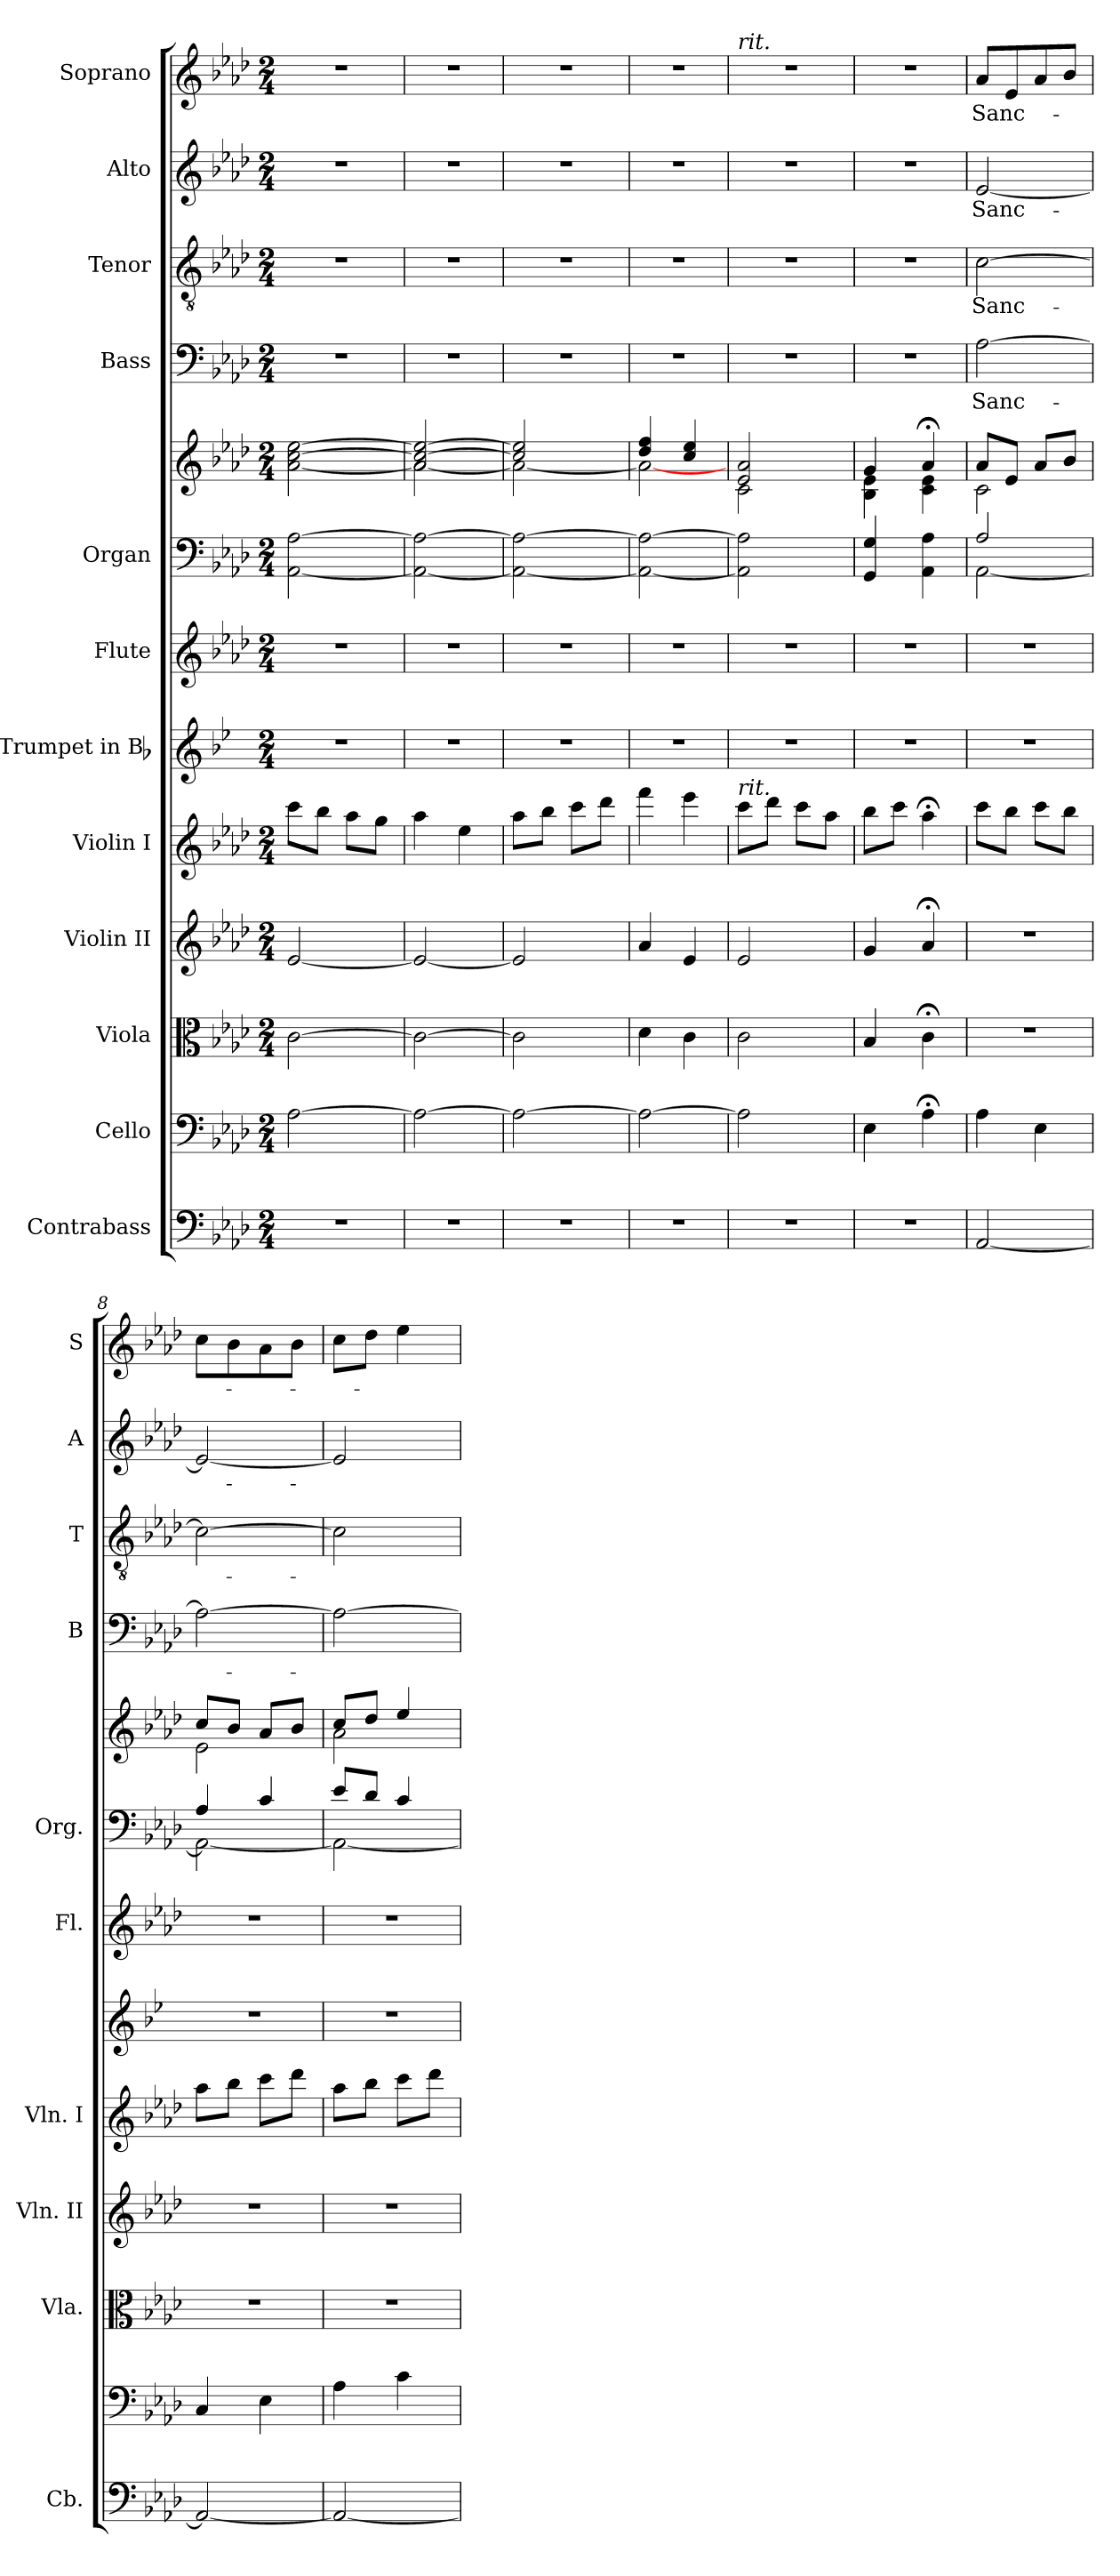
**kern	**kern	**kern	**kern	**kern	**kern	**kern	**kern	**kern	**kern	**text	**kern	**text	**kern	**text	**kern	**text
*part12	*part11	*part10	*part9	*part8	*part7	*part6	*part5	*part5	*part4	*part4	*part3	*part3	*part2	*part2	*part1	*part1
*staff13	*staff12	*staff11	*staff10	*staff9	*staff8	*staff7	*staff6	*staff5	*staff4	*staff4	*staff3	*staff3	*staff2	*staff2	*staff1	*staff1
*I"Contrabass	*I"Cello	*I"Viola	*I"Violin II	*I"Violin I	*I"Trumpet in Bb	*I"Flute	*I"Organ	*	*I"Bass	*	*I"Tenor	*	*I"Alto	*	*I"Soprano	*
*I'Cb.	*	*I'Vla.	*I'Vln. II	*I'Vln. I	*	*I'Fl.	*I'Org.	*	*I'B	*	*I'T	*	*I'A	*	*I'S	*
*clefF4	*clefF4	*clefC3	*clefG2	*clefG2	*clefG2	*clefG2	*clefF4	*clefG2	*clefF4	*	*clefGv2	*	*clefG2	*	*clefG2	*
*ITrd7c12	*	*	*	*	*ITrd1c2	*	*	*	*	*	*	*	*	*	*	*
*k[b-e-a-d-]	*k[b-e-a-d-]	*k[b-e-a-d-]	*k[b-e-a-d-]	*k[b-e-a-d-]	*k[b-e-a-d-]	*k[b-e-a-d-]	*k[b-e-a-d-]	*k[b-e-a-d-]	*k[b-e-a-d-]	*	*k[b-e-a-d-]	*	*k[b-e-a-d-]	*	*k[b-e-a-d-]	*
*A-:	*A-:	*A-:	*A-:	*A-:	*A-:	*A-:	*A-:	*A-:	*A-:	*	*A-:	*	*A-:	*	*A-:	*
*M2/4	*M2/4	*M2/4	*M2/4	*M2/4	*M2/4	*M2/4	*M2/4	*M2/4	*M2/4	*	*M2/4	*	*M2/4	*	*M2/4	*
*MM78	*MM78	*MM78	*MM78	*MM78	*MM78	*MM78	*MM78	*MM78	*MM78	*	*MM78	*	*MM78	*	*MM78	*
=1	=1	=1	=1	=1	=1	=1	=1	=1	=1	=1	=1	=1	=1	=1	=1	=1
2r	[2A-\	[2c\	[2e-/	8ccc\L	2r	2r	[2AA-\ [2A-\	[2a-\ [2cc\ [2ee-\	2r	.	2r	.	2r	.	2r	.
.	.	.	.	8bb-\J	.	.	.	.	.	.	.	.	.	.	.	.
.	.	.	.	8aa-\L	.	.	.	.	.	.	.	.	.	.	.	.
.	.	.	.	8gg\J	.	.	.	.	.	.	.	.	.	.	.	.
=2	=2	=2	=2	=2	=2	=2	=2	=2	=2	=2	=2	=2	=2	=2	=2	=2
*	*	*	*	*	*	*	*	*^	*	*	*	*	*	*	*	*
2r	2A-\_	2c\_	2e-/_	4aa-\	2r	2r	2AA-\_ 2A-\_	2a-/] 2cc/_ 2ee-/_	[<2a-\	2r	.	2r	.	2r	.	2r	.
.	.	.	.	4ee-\	.	.	.	.	.	.	.	.	.	.	.	.	.
=3	=3	=3	=3	=3	=3	=3	=3	=3	=3	=3	=3	=3	=3	=3	=3	=3	=3
2r	2A-\_	2c\]	2e-/]	8aa-\L	2r	2r	2AA-\_ 2A-\_	2cc/] 2ee-/]	2a-\_	2r	.	2r	.	2r	.	2r	.
.	.	.	.	8bb-\J	.	.	.	.	.	.	.	.	.	.	.	.	.
.	.	.	.	8ccc\L	.	.	.	.	.	.	.	.	.	.	.	.	.
.	.	.	.	8ddd-\J	.	.	.	.	.	.	.	.	.	.	.	.	.
=4	=4	=4	=4	=4	=4	=4	=4	=4	=4	=4	=4	=4	=4	=4	=4	=4	=4
2r	2A-\_	4d-\	4a-/	4fff\	2r	2r	2AA-\_ 2A-\_	4dd-/ 4ff/	2a-\_	2r	.	2r	.	2r	.	2r	.
.	.	4c\	4e-/	4eee-\	.	.	.	4cc/ 4ee-/	.	.	.	.	.	.	.	.	.
=5	=5	=5	=5	=5	=5	=5	=5	=5	=5	=5	=5	=5	=5	=5	=5	=5	=5
!	!	!	!	!	!	!	!	!	!	!	!	!	!	!	!	!LO:TX:a:i:t=rit.	!
!	!	!	!	!LO:TX:a:i:t=rit.	!	!	!	!	!	!	!	!	!	!	!	!	!
2r	2A-\]	2c\	2e-/	8ccc\L	2r	2r	2AA-\] 2A-\]	2e-/ 2a-/	2c\	2r	.	2r	.	2r	.	2r	.
.	.	.	.	8ddd-\J	.	.	.	.	.	.	.	.	.	.	.	.	.
.	.	.	.	8ccc\L	.	.	.	.	.	.	.	.	.	.	.	.	.
.	.	.	.	8aa-\J	.	.	.	.	.	.	.	.	.	.	.	.	.
=6	=6	=6	=6	=6	=6	=6	=6	=6	=6	=6	=6	=6	=6	=6	=6	=6	=6
2r	4E-\	4B-/	4g/	8bb-\L	2r	2r	4GG/ 4G/	4g/	4B-\ 4e-\	2r	.	2r	.	2r	.	2r	.
.	.	.	.	8ccc\J	.	.	.	.	.	.	.	.	.	.	.	.	.
.	4A-;<\	4c;<\	4a-;</	4aa-;<\	.	.	4AA-\ 4A-\	4a-;</	4c\ 4e-\	.	.	.	.	.	.	.	.
=7	=7	=7	=7	=7	=7	=7	=7	=7	=7	=7	=7	=7	=7	=7	=7	=7	=7
*	*	*	*	*	*	*	*^	*	*	*	*	*	*	*	*	*	*
!	!	!	!	!	!	!	!	!	!	!	!	!LO:LY:b	!	!LO:LY:b	!	!LO:LY:b	!	!LO:LY:b
[2AAA-/	4A-\	2r	2r	8ccc\L	2r	2r	2A-/	[<2AA-\	8a-/L	2c\	[2A-\	Sanc-	[2c\	Sanc-	[2e-/	Sanc-	8a-/L	Sanc-
.	.	.	.	8bb-\J	.	.	.	.	8e-/J	.	.	.	.	.	.	.	8e-/	.
.	4E-\	.	.	8ccc\L	.	.	.	.	8a-/L	.	.	.	.	.	.	.	8a-/	.
.	.	.	.	8bb-\J	.	.	.	.	8b-/J	.	.	.	.	.	.	.	8b-/J	.
=8	=8	=8	=8	=8	=8	=8	=8	=8	=8	=8	=8	=8	=8	=8	=8	=8	=8	=8
2AAA-/_	4C/	2r	2r	8aa-\L	2r	2r	4A-/	2AA-\_	8cc/L	2e-\	2A-\_	.	2c\_	.	2e-/_	.	8cc\L	.
.	.	.	.	8bb-\J	.	.	.	.	8b-/J	.	.	.	.	.	.	.	8b-\	.
.	4E-\	.	.	8ccc\L	.	.	4c/	.	8a-/L	.	.	.	.	.	.	.	8a-\	.
.	.	.	.	8ddd-\J	.	.	.	.	8b-/J	.	.	.	.	.	.	.	8b-\J	.
=9	=9	=9	=9	=9	=9	=9	=9	=9	=9	=9	=9	=9	=9	=9	=9	=9	=9	=9
2AAA-/_	4A-\	2r	2r	8aa-\L	2r	2r	8e-/L	2AA-\_	8cc/L	2a-\	2A-\_	.	2c\]	.	2e-/]	.	8cc\L	.
.	.	.	.	8bb-\J	.	.	8d-/J	.	8dd-/J	.	.	.	.	.	.	.	8dd-\J	.
.	4c\	.	.	8ccc\L	.	.	4c/	.	4ee-/	.	.	.	.	.	.	.	4ee-\	.
.	.	.	.	8ddd-\J	.	.	.	.	.	.	.	.	.	.	.	.	.	.
*	*	*	*	*	*	*	*v	*v	*	*	*	*	*	*	*	*	*	*
*	*	*	*	*	*	*	*	*v	*v	*	*	*	*	*	*	*	*
=	=	=	=	=	=	=	=	=	=	=	=	=	=	=	=	=
*-	*-	*-	*-	*-	*-	*-	*-	*-	*-	*-	*-	*-	*-	*-	*-	*-
